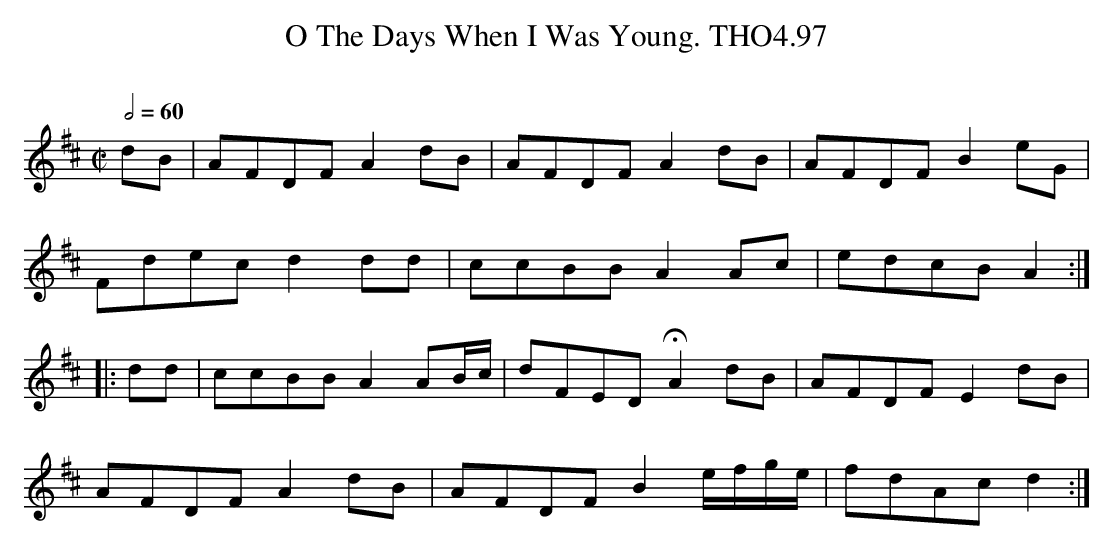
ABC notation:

X:1
T:O The Days When I Was Young. THO4.97
O:
M:C|
L:1/8
Q:1/2=60
K:D
dB|AFDF A2 dB|AFDF A2 dB|AFDF B2 eG|
Fdec d2 dd|ccBB A2 Ac|edcB A2:|
|:dd|ccBB A2 AB/c/|dFED HA2 dB|AFDF E2 dB|
AFDF A2 dB|AFDF B2 e/f/g/e/|fdAc d2:|
